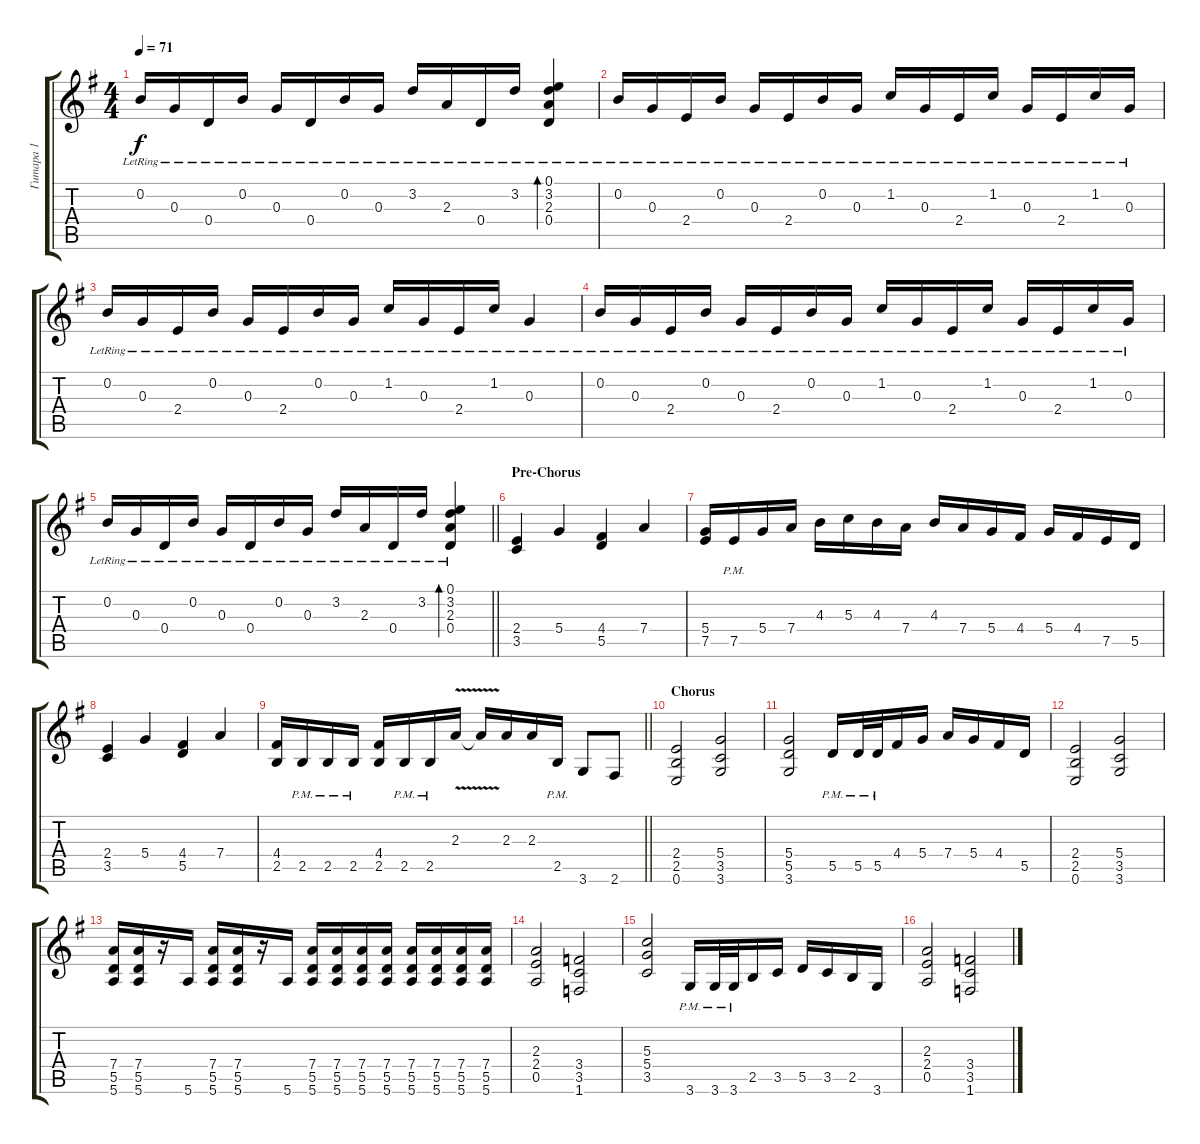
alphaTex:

\track ("Гитара 1" "Гитара 1") {instrument distortionguitar}
\staff {score tabs}
\tuning (E4 B3 G3 D3 A2 E2) {hide}
\ts (4 4)
\tempo 71
\clef g2
\ks eminor
0.2{lr}.16{dy f} 0.3{lr}.16 0.4{lr}.16 0.2{lr}.16 0.3{lr}.16 0.4{lr}.16 0.2{lr}.16 0.3{lr}.16 3.2{lr}.16 2.3{lr}.16 0.4{lr}.16 3.2{lr}.16 (0.1{lr} 3.2{lr} 2.3{lr} 0.4{lr}).4{bd 60} |
0.2{lr}.16 0.3{lr}.16 2.4{lr}.16 0.2{lr}.16 0.3{lr}.16 2.4{lr}.16 0.2{lr}.16 0.3{lr}.16 1.2{lr}.16 0.3{lr}.16 2.4{lr}.16 1.2{lr}.16 0.3{lr}.16 2.4{lr}.16 1.2{lr}.16 0.3{lr}.16 |
0.2{lr}.16 0.3{lr}.16 2.4{lr}.16 0.2{lr}.16 0.3{lr}.16 2.4{lr}.16 0.2{lr}.16 0.3{lr}.16 1.2{lr}.16 0.3{lr}.16 2.4{lr}.16 1.2{lr}.16 0.3{lr}.4 |
0.2{lr}.16 0.3{lr}.16 2.4{lr}.16 0.2{lr}.16 0.3{lr}.16 2.4{lr}.16 0.2{lr}.16 0.3{lr}.16 1.2{lr}.16 0.3{lr}.16 2.4{lr}.16 1.2{lr}.16 0.3{lr}.16 2.4{lr}.16 1.2{lr}.16 0.3{lr}.16 |
\barLineRight lightlight
0.2{lr}.16 0.3{lr}.16 0.4{lr}.16 0.2{lr}.16 0.3{lr}.16 0.4{lr}.16 0.2{lr}.16 0.3{lr}.16 3.2{lr}.16 2.3{lr}.16 0.4{lr}.16 3.2{lr}.16 (0.1{lr} 3.2{lr} 2.3{lr} 0.4{lr}).4{bd 60} |
\section ("" "Pre-Chorus")
(2.4 3.5).4{volume 8 instrument distortionguitar} 5.4.4 (4.4 5.5).4 7.4.4 |
(5.4 7.5).16 7.5{pm}.16 5.4.16 7.4.16 4.3.16 5.3.16 4.3.16 7.4.16 4.3.16 7.4.16 5.4.16 4.4.16 5.4.16 4.4.16 7.5.16 5.5.16 |
(2.4 3.5).4 5.4.4 (4.4 5.5).4 7.4.4 |
\barLineRight lightlight
(4.4 2.5).16 2.5{pm}.16 2.5{pm}.16 2.5{pm}.16 (4.4 2.5).16 2.5{pm}.16 2.5{pm}.16 2.3{v}.16 2.3{t}.16 2.3.16 2.3.16 2.5{pm}.16 3.6.8 2.6.8 |
\section ("" "Chorus")
(2.4 2.5 0.6).2 (5.4 3.5 3.6).2 |
(5.4 5.5 3.6).2 5.5{pm}.16 5.5{pm}.32 5.5{pm}.32 4.4.16 5.4.16 7.4.16 5.4.16 4.4.16 5.5.16 |
(2.4 2.5 0.6).2 (5.4 3.5 3.6).2 |
(7.4 5.5 5.6).16 (7.4 5.5 5.6).16 r.16 5.6.16 (7.4 5.5 5.6).16 (7.4 5.5 5.6).16 r.16 5.6.16 (7.4 5.5 5.6).16 (7.4 5.5 5.6).16 (7.4 5.5 5.6).16 (7.4 5.5 5.6).16 (7.4 5.5 5.6).16 (7.4 5.5 5.6).16 (7.4 5.5 5.6).16 (7.4 5.5 5.6).16 |
(2.3 2.4 0.5).2 (3.4 3.5 1.6).2 |
(5.3 5.4 3.5).2 3.6{pm}.16 3.6{pm}.32 3.6{pm}.32 2.5.16 3.5.16 5.5.16 3.5.16 2.5.16 3.6.16 |
(2.3 2.4 0.5).2 (3.4 3.5 1.6).2
